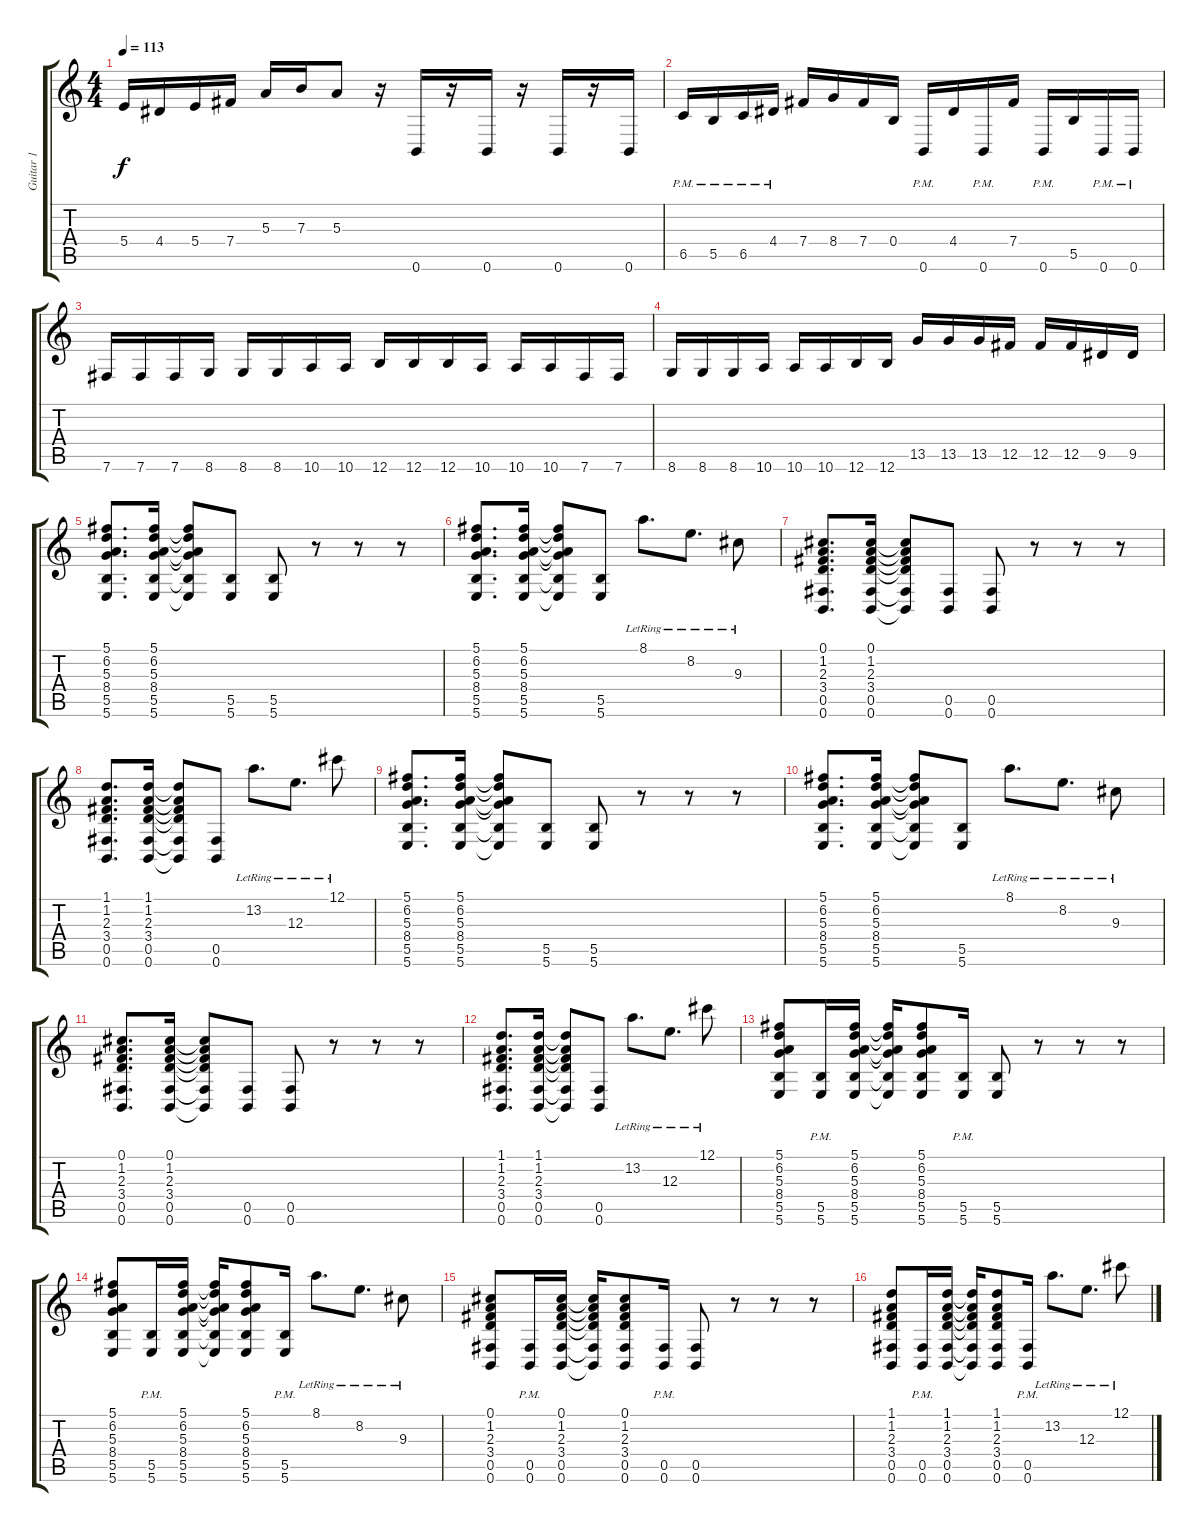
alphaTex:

\track ("Guitar 1" "Guitar 1") {instrument overdrivenguitar}
\staff {score tabs}
\tuning (Db4 Ab3 E3 B2 Gb2 B1) {hide}
\ts (4 4)
\tempo 113
\clef g2
\ks c
5.4.16{dy f} 4.4.16 5.4.16 7.4.16 5.3.16 7.3.16 5.3.8 r.16 0.6.16 r.16 0.6.16 r.16 0.6.16 r.16 0.6.16 |
6.5{pm}.16 5.5{pm}.16 6.5{pm}.16 4.4{pm}.16 7.4.16 8.4.16 7.4.16 0.4.16 0.6{pm}.16 4.4.16 0.6{pm}.16 7.4.16 0.6{pm}.16 5.5.16 0.6{pm}.16 0.6{pm}.16 |
7.6.16 7.6.16 7.6.16 8.6.16 8.6.16 8.6.16 10.6.16 10.6.16 12.6.16 12.6.16 12.6.16 10.6.16 10.6.16 10.6.16 7.6.16 7.6.16 |
8.6.16 8.6.16 8.6.16 10.6.16 10.6.16 10.6.16 12.6.16 12.6.16 13.5.16 13.5.16 13.5.16 12.5.16 12.5.16 12.5.16 9.5.16 9.5.16 |
(5.1 6.2 5.3 8.4 5.5 5.6).8{d} (5.1 6.2 5.3 8.4 5.5 5.6).16 (5.1{t} 6.2{t} 5.3{t} 8.4{t} 5.5{t} 5.6{t}).8 (5.5 5.6).8 (5.5 5.6).8 r.8 r.8 r.8 |
(5.1 6.2 5.3 8.4 5.5 5.6).8{d} (5.1 6.2 5.3 8.4 5.5 5.6).16 (5.1{t} 6.2{t} 5.3{t} 8.4{t} 5.5{t} 5.6{t}).8 (5.5 5.6).8 8.1{lr}.8{d} 8.2{lr}.8{d} 9.3{lr}.8 |
(0.1 1.2 2.3 3.4 0.5 0.6).8{d} (0.1 1.2 2.3 3.4 0.5 0.6).16 (0.1{t} 1.2{t} 2.3{t} 3.4{t} 0.5{t} 0.6{t}).8 (0.5 0.6).8 (0.5 0.6).8 r.8 r.8 r.8 |
(1.1 1.2 2.3 3.4 0.5 0.6).8{d} (1.1 1.2 2.3 3.4 0.5 0.6).16 (1.1{t} 1.2{t} 2.3{t} 3.4{t} 0.5{t} 0.6{t}).8 (0.5 0.6).8 13.2{lr}.8{d} 12.3{lr}.8{d} 12.1{lr}.8 |
(5.1 6.2 5.3 8.4 5.5 5.6).8{d} (5.1 6.2 5.3 8.4 5.5 5.6).16 (5.1{t} 6.2{t} 5.3{t} 8.4{t} 5.5{t} 5.6{t}).8 (5.5 5.6).8 (5.5 5.6).8 r.8 r.8 r.8 |
(5.1 6.2 5.3 8.4 5.5 5.6).8{d} (5.1 6.2 5.3 8.4 5.5 5.6).16 (5.1{t} 6.2{t} 5.3{t} 8.4{t} 5.5{t} 5.6{t}).8 (5.5 5.6).8 8.1{lr}.8{d} 8.2{lr}.8{d} 9.3{lr}.8 |
(0.1 1.2 2.3 3.4 0.5 0.6).8{d} (0.1 1.2 2.3 3.4 0.5 0.6).16 (0.1{t} 1.2{t} 2.3{t} 3.4{t} 0.5{t} 0.6{t}).8 (0.5 0.6).8 (0.5 0.6).8 r.8 r.8 r.8 |
(1.1 1.2 2.3 3.4 0.5 0.6).8{d} (1.1 1.2 2.3 3.4 0.5 0.6).16 (1.1{t} 1.2{t} 2.3{t} 3.4{t} 0.5{t} 0.6{t}).8 (0.5 0.6).8 13.2{lr}.8{d} 12.3{lr}.8{d} 12.1{lr}.8 |
(5.1 6.2 5.3 8.4 5.5 5.6).8 (5.5{pm} 5.6{pm}).16 (5.1 6.2 5.3 8.4 5.5 5.6).16 (5.1{t} 6.2{t} 5.3{t} 8.4{t} 5.5{t} 5.6{t}).16 (5.1 6.2 5.3 8.4 5.5 5.6).8 (5.5{pm} 5.6{pm}).16 (5.5 5.6).8 r.8 r.8 r.8 |
(5.1 6.2 5.3 8.4 5.5 5.6).8 (5.5{pm} 5.6{pm}).16 (5.1 6.2 5.3 8.4 5.5 5.6).16 (5.1{t} 6.2{t} 5.3{t} 8.4{t} 5.5{t} 5.6{t}).16 (5.1 6.2 5.3 8.4 5.5 5.6).8 (5.5{pm} 5.6{pm}).16 8.1{lr}.8{d} 8.2{lr}.8{d} 9.3{lr}.8 |
(0.1 1.2 2.3 3.4 0.5 0.6).8 (0.5{pm} 0.6{pm}).16 (0.1 1.2 2.3 3.4 0.5 0.6).16 (0.1{t} 1.2{t} 2.3{t} 3.4{t} 0.5{t} 0.6{t}).16 (0.1 1.2 2.3 3.4 0.5 0.6).8 (0.5{pm} 0.6{pm}).16 (0.5 0.6).8 r.8 r.8 r.8 |
(1.1 1.2 2.3 3.4 0.5 0.6).8 (0.5{pm} 0.6{pm}).16 (1.1 1.2 2.3 3.4 0.5 0.6).16 (1.1{t} 1.2{t} 2.3{t} 3.4{t} 0.5{t} 0.6{t}).16 (1.1 1.2 2.3 3.4 0.5 0.6).8 (0.5{pm} 0.6{pm}).16 13.2{lr}.8{d} 12.3{lr}.8{d} 12.1{lr}.8
